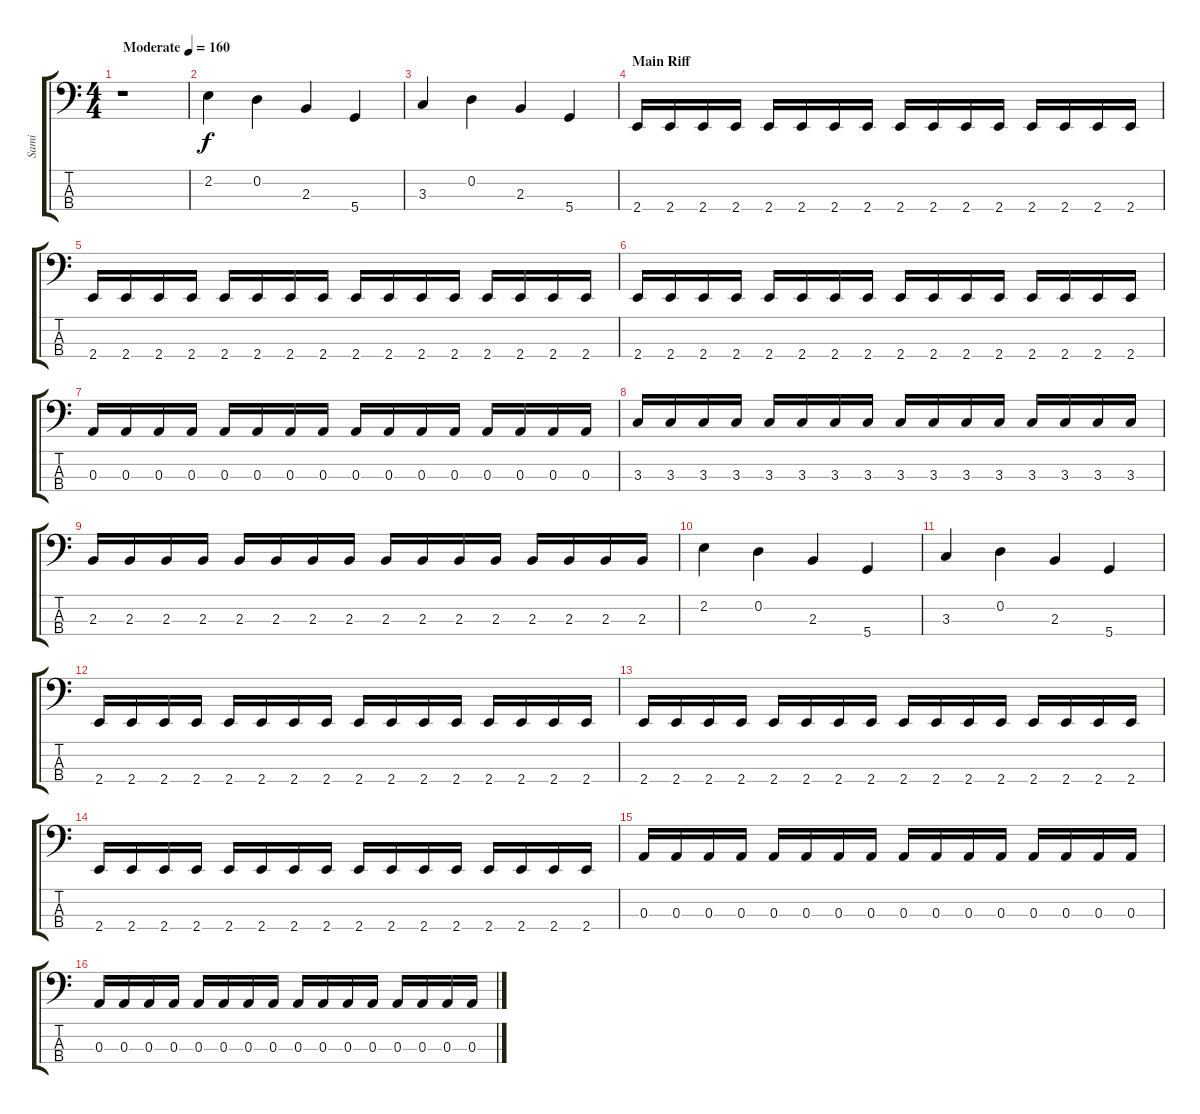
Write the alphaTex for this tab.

\track ("Sami" "Sami") {instrument electricbassfinger}
\staff {score tabs}
\tuning (G2 D2 A1 D1) {hide}
\ts (4 4)
\tempo (160 "Moderate")
\clef f4
\ks c
r.1{dy f instrument electricbassfinger} |
2.2.4 0.2.4 2.3.4 5.4.4 |
3.3.4 0.2.4 2.3.4 5.4.4 |
\section ("" "Main Riff")
2.4.16 2.4.16 2.4.16 2.4.16 2.4.16 2.4.16 2.4.16 2.4.16 2.4.16 2.4.16 2.4.16 2.4.16 2.4.16 2.4.16 2.4.16 2.4.16 |
2.4.16 2.4.16 2.4.16 2.4.16 2.4.16 2.4.16 2.4.16 2.4.16 2.4.16 2.4.16 2.4.16 2.4.16 2.4.16 2.4.16 2.4.16 2.4.16 |
2.4.16 2.4.16 2.4.16 2.4.16 2.4.16 2.4.16 2.4.16 2.4.16 2.4.16 2.4.16 2.4.16 2.4.16 2.4.16 2.4.16 2.4.16 2.4.16 |
0.3.16 0.3.16 0.3.16 0.3.16 0.3.16 0.3.16 0.3.16 0.3.16 0.3.16 0.3.16 0.3.16 0.3.16 0.3.16 0.3.16 0.3.16 0.3.16 |
3.3.16 3.3.16 3.3.16 3.3.16 3.3.16 3.3.16 3.3.16 3.3.16 3.3.16 3.3.16 3.3.16 3.3.16 3.3.16 3.3.16 3.3.16 3.3.16 |
2.3.16 2.3.16 2.3.16 2.3.16 2.3.16 2.3.16 2.3.16 2.3.16 2.3.16 2.3.16 2.3.16 2.3.16 2.3.16 2.3.16 2.3.16 2.3.16 |
2.2.4 0.2.4 2.3.4 5.4.4 |
3.3.4 0.2.4 2.3.4 5.4.4 |
2.4.16 2.4.16 2.4.16 2.4.16 2.4.16 2.4.16 2.4.16 2.4.16 2.4.16 2.4.16 2.4.16 2.4.16 2.4.16 2.4.16 2.4.16 2.4.16 |
2.4.16 2.4.16 2.4.16 2.4.16 2.4.16 2.4.16 2.4.16 2.4.16 2.4.16 2.4.16 2.4.16 2.4.16 2.4.16 2.4.16 2.4.16 2.4.16 |
2.4.16 2.4.16 2.4.16 2.4.16 2.4.16 2.4.16 2.4.16 2.4.16 2.4.16 2.4.16 2.4.16 2.4.16 2.4.16 2.4.16 2.4.16 2.4.16 |
0.3.16 0.3.16 0.3.16 0.3.16 0.3.16 0.3.16 0.3.16 0.3.16 0.3.16 0.3.16 0.3.16 0.3.16 0.3.16 0.3.16 0.3.16 0.3.16 |
0.3.16 0.3.16 0.3.16 0.3.16 0.3.16 0.3.16 0.3.16 0.3.16 0.3.16 0.3.16 0.3.16 0.3.16 0.3.16 0.3.16 0.3.16 0.3.16
